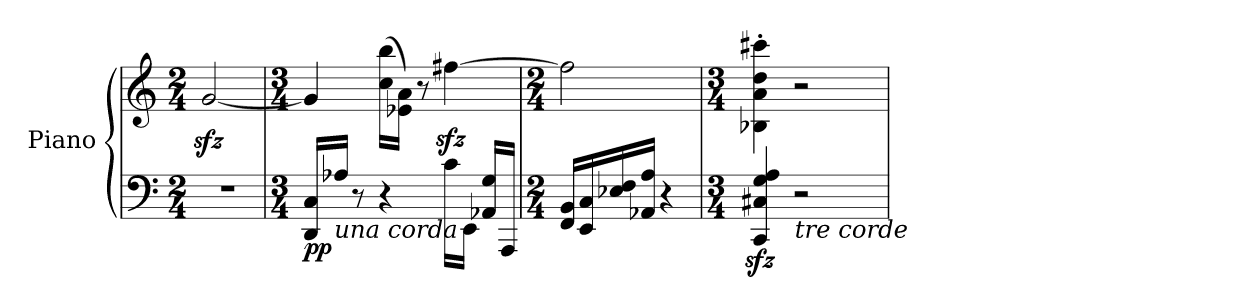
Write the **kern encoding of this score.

**kern	**kern	**dynam
*part1	*part1	*part1
*staff2	*staff1	*staff1/2
*I"Piano	*	*
*I'Pno.	*	*
*clefF4	*clefG2	*
*k[]	*k[]	*
*M2/4	*M2/4	*
*MM48	*MM48	*
=1	=1	=1
2r	[2gzz</	.
=2	=2	=2
*M3/4	*M3/4	*
!	!	!LO:DY:b=2
16DD/ 16C/LL	4g/]	pp
!LO:TX:b:i:t=una corda	!	!
16A-X/JJ	.	.
8r	.	.
4r	(>16cc\ 16bb\LL	.
.	16e-X\ 16a\JJ)	.
.	8r	.
16c\LL	[4ff#Xzz<\	.
16EE\JJ	.	.
16AA-X/ 16G/LL	.	.
16AAA/JJ	.	.
=3	=3	=3
*M2/4	*M2/4	*
16FF/ 16BB/LL	2ff#\]	.
16EE/ 16C/	.	.
16E-X/ 16F/	.	.
16AA-X/ 16A/JJ	.	.
4r	.	.
=4	=4	=4
*M3/4	*M3/4	*
4CC/zz< 4C#X/zz< 4G/zz< 4A/zz<	4B-X\' 4a\' 4dd\' 4ccc#X\'	.
!LO:TX:b:i:t=tre corde	!	!
2r	2r	.
=	=	=
*-	*-	*-
